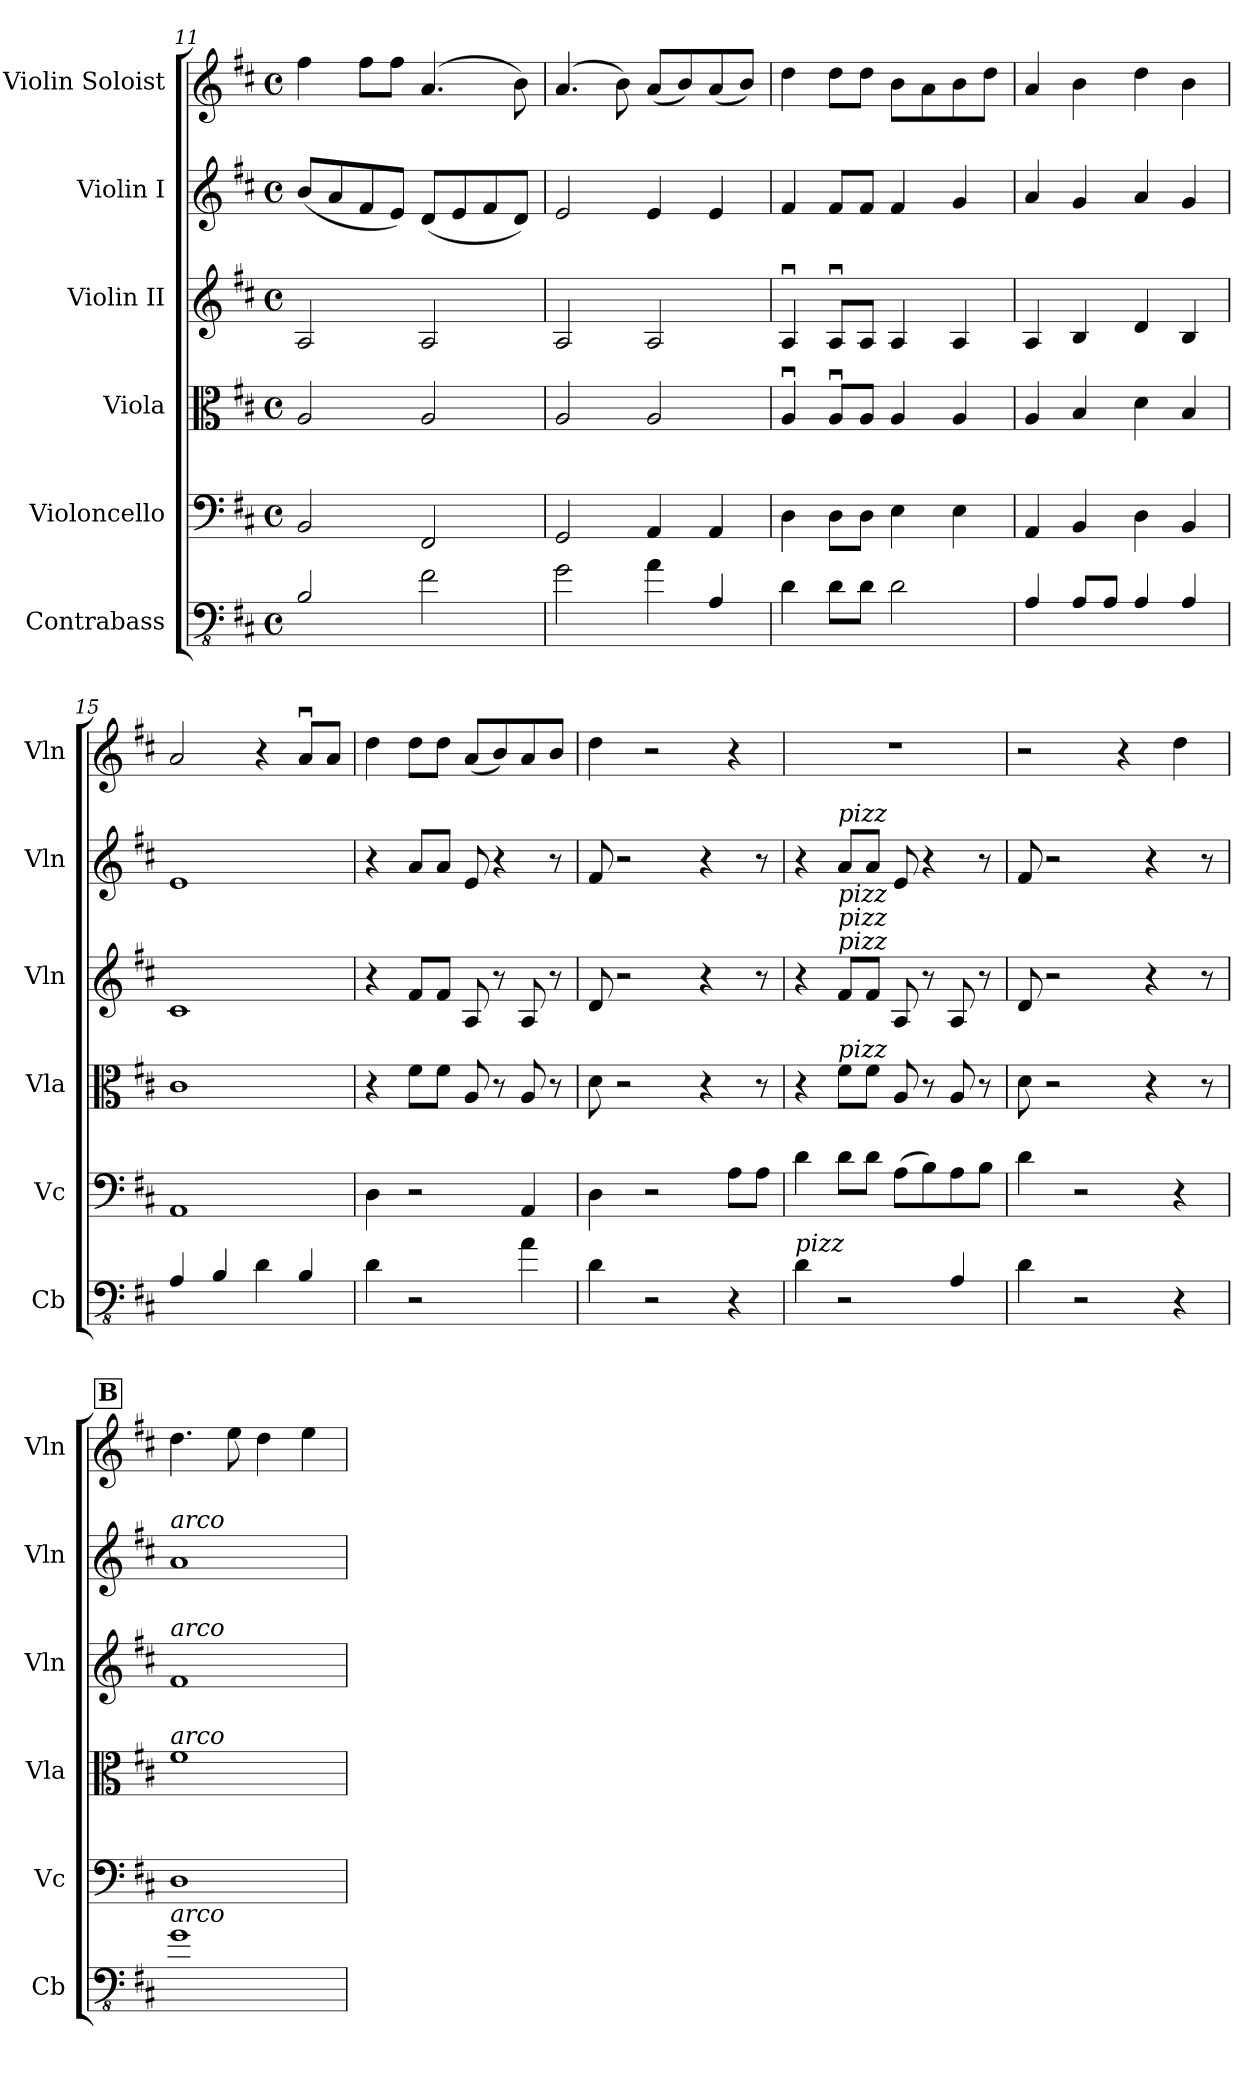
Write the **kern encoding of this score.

**kern	**kern	**kern	**kern	**kern	**kern
*part6	*part5	*part4	*part3	*part2	*part1
*staff6	*staff5	*staff4	*staff3	*staff2	*staff1
*I"Contrabass	*I"Violoncello	*I"Viola	*I"Violin II	*I"Violin I	*I"Violin Soloist
*I'Cb	*I'Vc	*I'Vla	*I'Vln	*I'Vln	*I'Vln
*clefFv4	*clefF4	*clefC3	*clefG2	*clefG2	*clefG2
*ITrd7c12	*	*	*	*	*
*k[f#c#]	*k[f#c#]	*k[f#c#]	*k[f#c#]	*k[f#c#]	*k[f#c#]
*M4/4	*M4/4	*M4/4	*M4/4	*M4/4	*M4/4
*met(c)	*met(c)	*met(c)	*met(c)	*met(c)	*met(c)
=11	=11	=11	=11	=11	=11
2BBB/	2BB/	2A/	2A/	(8b/L	4ff#\
.	.	.	.	8a/	.
.	.	.	.	8f#/	8ff#\L
.	.	.	.	8e/J)	8ff#\J
2FF#\	2FF#/	2A/	2A/	(8d/L	(4.a/
.	.	.	.	8e/	.
.	.	.	.	8f#/	.
.	.	.	.	8d/J)	8b\)
=12	=12	=12	=12	=12	=12
2GG\	2GG/	2A/	2A/	2e/	(4.a/
.	.	.	.	.	8b\)
4AA\	4AA/	2A/	2A/	4e/	(8a/L
.	.	.	.	.	8b/)
4AAA/	4AA/	.	.	4e/	(8a/
.	.	.	.	.	8b/J)
=13	=13	=13	=13	=13	=13
4DD\	4D\	4Au/	4Au/	4f#/	4dd\
8DD\L	8D\L	8Au/L	8Au/L	8f#/L	8dd\L
8DD\J	8D\J	8A/J	8A/J	8f#/J	8dd\J
2DD\	4E\	4A/	4A/	4f#/	8b\L
.	.	.	.	.	8a\
.	4E\	4A/	4A/	4g/	8b\
.	.	.	.	.	8dd\J
=14	=14	=14	=14	=14	=14
4AAA/	4AA/	4A/	4A/	4a/	4a/
8AAA/L	4BB/	4B/	4B/	4g/	4b\
8AAA/J	.	.	.	.	.
4AAA/	4D\	4d\	4d/	4a/	4dd\
4AAA/	4BB/	4B/	4B/	4g/	4b\
=15	=15	=15	=15	=15	=15
4AAA/	1AA	1c#	1c#	1e	2a/
4BBB/	.	.	.	.	.
4DD\	.	.	.	.	4r
4BBB/	.	.	.	.	8au/L
.	.	.	.	.	8a/J
!!LO:PB:g=z
=16	=16	=16	=16	=16	=16
4DD\	4D\	4r	4r	4r	4dd\
2r	2r	8f#\L	8f#/L	8a/L	8dd\L
.	.	8f#\J	8f#/J	8a/J	8dd\J
.	.	8A/	8A/	8e/	(8a/L
.	.	8r	8r	4r	8b/)
4AA\	4AA/	8A/	8A/	.	8a/
.	.	8r	8r	8r	8b/J
=17	=17	=17	=17	=17	=17
4DD\	4D\	8d\	8d/	8f#/	4dd\
.	.	2r	2r	2r	.
2r	2r	.	.	.	2r
.	.	4r	4r	4r	.
4r	8A\L	.	.	.	4r
.	8A\J	8r	8r	8r	.
=18	=18	=18	=18	=18	=18
!LO:TX:a:i:t=pizz	!	!	!	!	!
4DD\	4d\	4r	4r	4r	1r
!	!	!	!	!LO:TX:a:i:t=pizz	!
!	!	!	!LO:TX:a:i:t=pizz	!	!
!	!	!	!LO:TX:a:i:t=pizz	!	!
!	!	!	!LO:TX:a:i:t=pizz	!	!
!	!	!LO:TX:a:i:t=pizz	!	!	!
2r	8d\L	8f#\L	8f#/L	8a/L	.
.	8d\J	8f#\J	8f#/J	8a/J	.
.	(8A\L	8A/	8A/	8e/	.
.	8B\)	8r	8r	4r	.
4AAA/	8A\	8A/	8A/	.	.
.	8B\J	8r	8r	8r	.
=19	=19	=19	=19	=19	=19
4DD\	4d\	8d\	8d/	8f#/	2r
.	.	2r	2r	2r	.
2r	2r	.	.	.	.
.	.	.	.	.	4r
.	.	4r	4r	4r	.
4r	4r	.	.	.	4dd\
.	.	8r	8r	8r	.
!!LO:REH:place=s1:a:B:fs=14:t=B
=20	=20	=20	=20	=20	=20
!	!	!	!	!LO:TX:a:i:t=arco	!
!	!	!	!LO:TX:a:i:t=arco	!	!
!	!	!LO:TX:a:i:t=arco	!	!	!
!LO:TX:a:i:t=arco	!	!	!	!	!
1GG	1D	1f#	1f#	1a	4.dd\
.	.	.	.	.	8ee\
.	.	.	.	.	4dd\
.	.	.	.	.	4ee\
=	=	=	=	=	=
*-	*-	*-	*-	*-	*-
